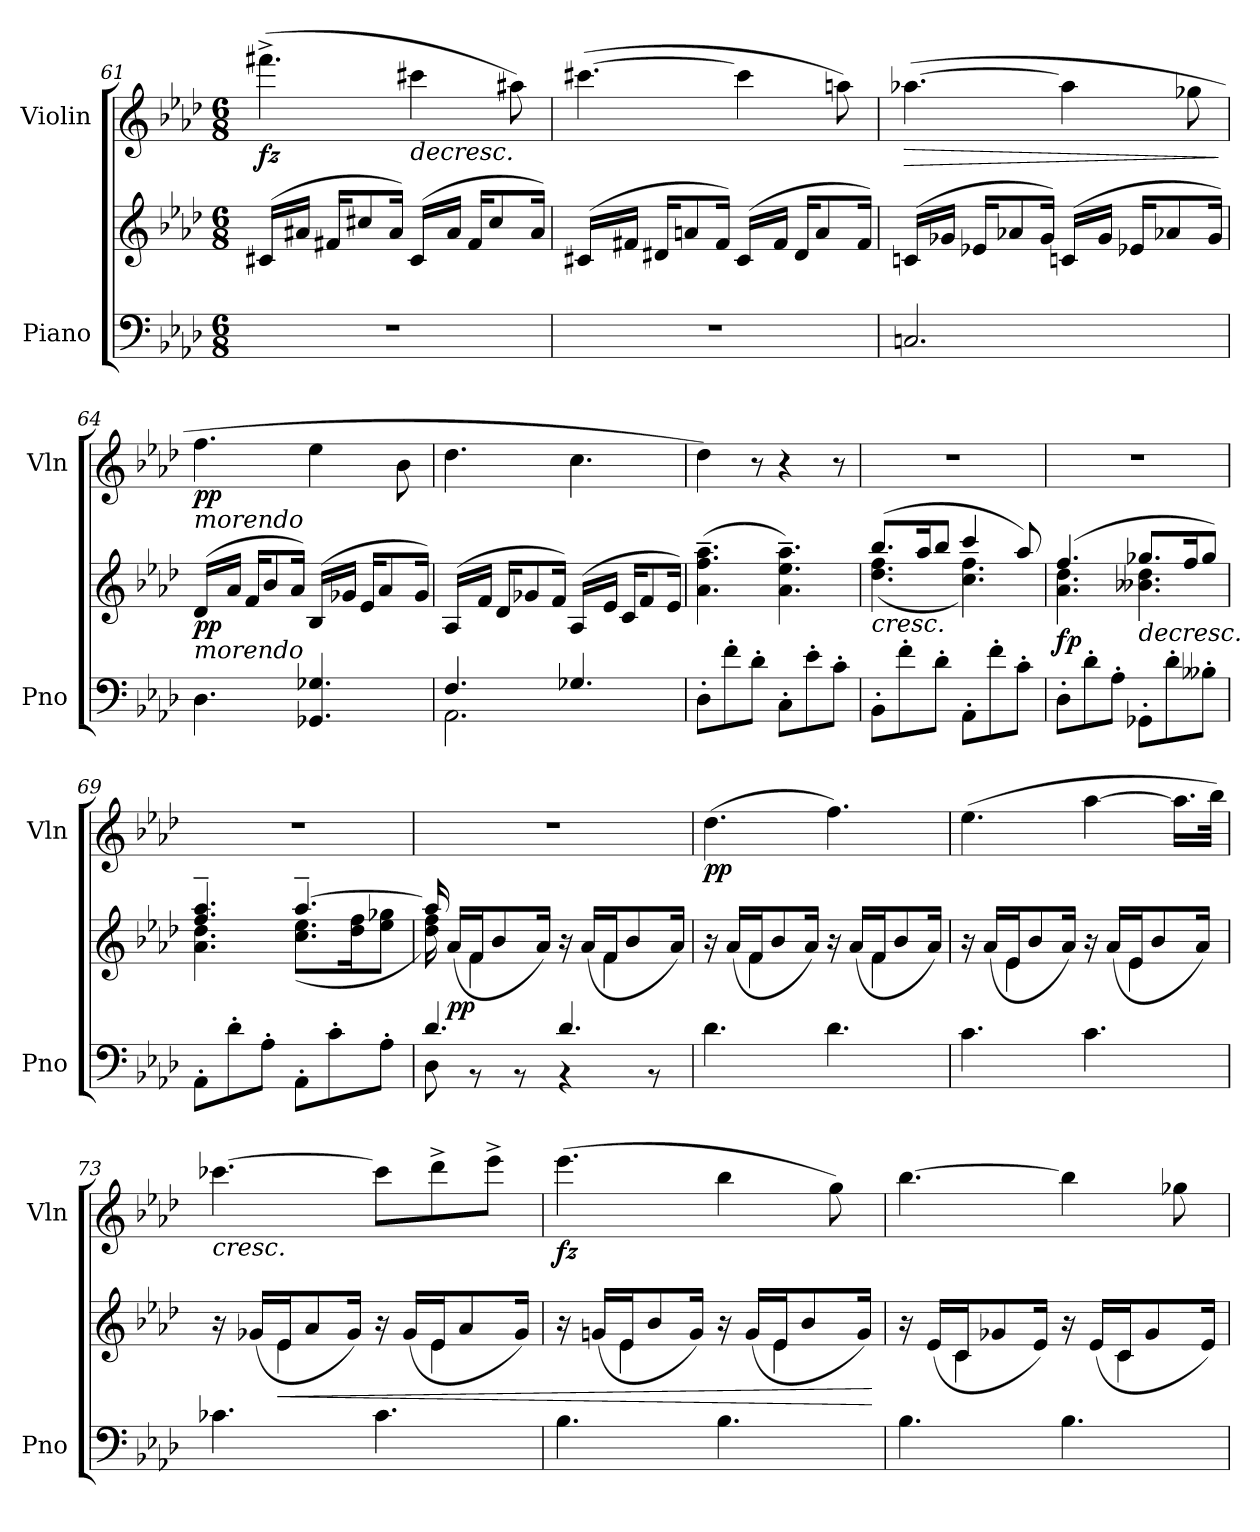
**kern	**kern	**dynam	**kern	**dynam
*part2	*part2	*part2	*part1	*part1
*staff3	*staff2	*staff2/3	*staff1	*staff1
*I"Piano	*	*	*I"Violin	*
*I'Pno	*	*	*I'Vln	*
!!LO:LB:g=z
*clefF4	*clefG2	*	*clefG2	*
*k[b-e-a-d-]	*k[b-e-a-d-]	*	*k[b-e-a-d-]	*
*M6/8	*M6/8	*	*M6/8	*
=61	=61	=61	=61	=61
*	*^	*	*	*
*	*	*^	*	*	*
!	!	!	!	!	!	!LO:DY:b
2.r	(>16c#X/LL	4.c#\yy	8ryy	.	(>4.fff#X^\	fz
.	16a#X/JJ	.	.	.	.	.
.	16f#X/KL	.	4f#\yy	.	.	.
.	8cc#X/	.	.	.	.	.
.	16a#/Jk)	.	.	.	.	.
!	!	!	!	!	!	!LO:HP:b
.	(>16c#/LL	4.c#\yy	8ryy	.	4ccc#X\	>
.	16a#/JJ	.	.	.	.	.
.	16f#/KL	.	4f#\yy	.	.	.
.	8cc#/	.	.	.	.	.
.	.	.	.	.	8aa#X\)	.
.	16a#/Jk)	.	.	.	.	.
=62	=62	=62	=62	=62	=62	=62
2.r	(>16c#X/LL	4.c#\yy	8ryy	.	(>[4.ccc#X\	.
.	16f#X/JJ	.	.	.	.	.
.	16d#X/KL	.	4d#\yy	.	.	.
.	8an/	.	.	.	.	.
.	16f#/Jk)	.	.	.	.	.
.	(>16c#/LL	4.c#\yy	8ryy	.	4ccc#\]	.
.	16f#/JJ	.	.	.	.	.
.	16d#/KL	.	4d#\yy	.	.	.
.	8a/	.	.	.	.	.
.	.	.	.	.	8aan\)	.
.	16f#/Jk)	.	.	.	.	.
=63	=63	=63	=63	=63	=63	=63
!	!	!	!	!	!	!LO:HP:b
2.Cn/	(>16cn/LL	4.c\yy	8ryy	.	(>[4.aa-X\	>
.	16g-X/JJ	.	.	.	.	.
.	16e-X/KL	.	4e-\yy	.	.	.
.	8a-X/	.	.	.	.	.
.	16g-/Jk)	.	.	.	.	.
.	(>16cn/LL	4.c\yy	8ryy	.	4aa-\]	.
.	16g-/JJ	.	.	.	.	.
.	16e-X/KL	.	4e-\yy	.	.	.
.	8a-X/	.	.	.	.	.
.	.	.	.	.	8gg-X\	.
.	16g-/Jk)	.	.	.	.	.
*	*v	*v	*v	*	*	*
.	.	.	.	]
=64	=64	=64	=64	=64
*	*^	*	*	*
*	*	*^	*	*	*
!	!	!	!	!	!LO:TX:b:i:t=morendo	!
!	!LO:TX:b:i:t=morendo	!	!	!	!	!
!	!	!	!	!LO:DY:b	!	!LO:DY:b
4.D-\	(>16d-/LL	4.d-\yy	8ryy	pp	4.ff\	pp
.	16a-/JJ	.	.	.	.	.
.	16f/KL	.	4f\yy	.	.	.
.	8b-/	.	.	.	.	.
.	16a-/Jk)	.	.	.	.	.
4.GG-X/ 4.G-X/	(>16B-/LL	4.B-\yy	8ryy	.	4ee-\	.
.	16g-X/JJ	.	.	.	.	.
.	16e-/KL	.	4e-\yy	.	.	.
.	8a-/	.	.	.	.	.
.	.	.	.	.	8b-\	.
.	16g-/Jk)	.	.	.	.	.
!!LO:LB:g=z
=65	=65	=65	=65	=65	=65	=65
*^	*	*	*	*	*	*
4.F/	2.AA-\	(>16A-/LL	4.A-\yy	8ryy	.	4.dd-\	.
.	.	16f/JJ	.	.	.	.	.
.	.	16d-/KL	.	4d-\yy	.	.	.
.	.	8g-X/	.	.	.	.	.
.	.	16f/Jk)	.	.	.	.	.
4.G-X/	.	(>16A-/LL	4.A-\yy	8ryy	.	4.cc\	.
.	.	16e-/JJ	.	.	.	.	.
.	.	16c/KL	.	4c\yy	.	.	.
.	.	8f/	.	.	.	.	.
.	.	16e-/Jk)	.	.	.	.	.
*v	*v	*	*	*	*	*	*
*	*v	*v	*v	*	*	*
=66	=66	=66	=66	=66
8D-'\L	(>4.a-\~ 4.ff\~ 4.aa-\~	.	4dd-\)	.
8f'\	.	.	.	.
8d-'\J	.	.	8r	.
8C'\L	4.a-\~ 4.ee-\~ 4.aa-\~)	.	4r	.
8e-'\	.	.	.	.
8c'\J	.	.	8r	.
=67	=67	=67	=67	=67
!	!	!LO:HP:b	!	!
*	*^	*	*	*
8BB-'\L	(>8.bb-/L	(<4.dd-\ 4.ff\	<	2.r	.
8f'\	.	.	.	.	.
.	16aa-/K	.	.	.	.
8d-'\J	8bb-/J	.	.	.	.
8AA-'\L	4ccc/	4.cc\ 4.ff\)	.	.	.
8f'\	.	.	.	.	.
8c'\J	8aa-/)	.	.	.	.
=68	=68	=68	=68	=68	=68
!	!	!	!LO:DY:b	!	!
8D-'\L	(>4.ff/	4.a-\ 4.dd-\	fp	2.r	.
8d-'\	.	.	.	.	.
8A-'\J	.	.	.	.	.
!	!	!	!LO:HP:b	!	!
8GG-X'\L	8.gg-X/L	4.b--X\ 4.dd-\	>	.	.
8d-'\	.	.	.	.	.
.	16ff/K	.	.	.	.
8B--X'\J	8gg-/J)	.	.	.	.
=69	=69	=69	=69	=69	=69
8AA-'\L	4.ff/~ 4.aa-/~	4.a-\ 4.dd-\	.	2.r	.
8d-'\	.	.	.	.	.
8A-'\J	.	.	.	.	.
8AA-'\L	[4.aa-~/	(<8.cc\ 8.ee-\L	[	.	.
8c'\	.	.	.	.	.
.	.	16dd-\ 16ff\K	.	.	.
8A-'\J	.	8ee-\ 8gg-X\J	.	.	.
=70	=70	=70	=70	=70	=70
*^	*	*	*	*	*
4.d-/	8D-\	16aa-/]	16dd-\ 16ff\)	.	2.r	.
!	!	!	!	!LO:DY:b	!	!
.	.	(>16a-/LL	16ryy	pp	.	.
.	8r	16f/J	4f\	.	.	.
.	.	8b-/	.	.	.	.
.	8r	.	.	.	.	.
.	.	16a-/Jk)	.	.	.	.
4.d-/	4r	16r	8ryy	.	.	.
.	.	(>16a-/LL	.	.	.	.
.	.	16f/J	4f\	.	.	.
.	.	8b-/	.	.	.	.
.	8r	.	.	.	.	.
.	.	16a-/Jk)	.	.	.	.
*v	*v	*	*	*	*	*
!!LO:PB:g=z
=71	=71	=71	=71	=71	=71
!	!	!	!	!	!LO:DY:b
4.d-\	16r	8ryy	.	(>4.dd-\	pp
.	(>16a-/LL	.	.	.	.
.	16f/J	4f\	.	.	.
.	8b-/	.	.	.	.
.	16a-/Jk)	.	.	.	.
4.d-\	16r	8ryy	.	4.ff\)	.
.	(>16a-/LL	.	.	.	.
.	16f/J	4f\	.	.	.
.	8b-/	.	.	.	.
.	16a-/Jk)	.	.	.	.
=72	=72	=72	=72	=72	=72
4.c\	16r	8ryy	.	(>4.ee-\	.
.	(>16a-/LL	.	.	.	.
.	16e-/J	4e-\	.	.	.
.	8b-/	.	.	.	.
.	16a-/Jk)	.	.	.	.
4.c\	16r	8ryy	.	[4aa-\	.
.	(>16a-/LL	.	.	.	.
.	16e-/J	4e-\	.	.	.
.	8b-/	.	.	.	.
.	.	.	.	16.aa-\LL]	.
.	16a-/Jk)	.	.	.	.
.	.	.	.	32bb-\JJk)	.
=73	=73	=73	=73	=73	=73
!	!	!	!	!	!LO:HP:b
4.c-X\	16r	8ryy	.	[4.ccc-X\	<
.	(>16g-X/LL	.	.	.	.
!	!	!	!LO:HP:b	!	!
.	16e-/J	4e-\	<	.	.
.	8a-/	.	.	.	.
.	16g-/Jk)	.	.	.	.
4.c-\	16r	8ryy	.	8ccc-\L]	.
.	(>16g-/LL	.	.	.	.
.	16e-/J	4e-\	.	8ddd-^\	]
.	8a-/	.	.	.	.
.	.	.	.	8eee-^\J	.
.	16g-/Jk)	.	.	.	.
*	*v	*v	*	*	*
.	.	]	.	.
=74	=74	=74	=74	=74
*	*^	*	*	*
!	!	!	!	!	!LO:DY:b
4.B-\	16r	8ryy	.	(>4.eee-\	fz
.	(>16gn/LL	.	.	.	.
.	16e-/J	4e-\	.	.	.
.	8b-/	.	.	.	.
.	16g/Jk)	.	.	.	.
4.B-\	16r	8ryy	.	4bb-\	.
.	(>16g/LL	.	.	.	.
.	16e-/J	4e-\	.	.	.
.	8b-/	.	.	.	.
.	.	.	.	8gg\)	.
.	16g/Jk)	.	.	.	.
*	*v	*v	*	*	*
.	.	[	.	.
=75	=75	=75	=75	=75
*	*^	*	*	*
4.B-\	16r	8ryy	.	[4.bb-\	.
.	(>16e-/LL	.	.	.	.
.	16c/J	4c\	.	.	.
.	8g-X/	.	.	.	.
.	16e-/Jk)	.	.	.	.
4.B-\	16r	8ryy	.	4bb-\]	.
.	(>16e-/LL	.	.	.	.
.	16c/J	4c\	.	.	.
.	8g-/	.	.	.	.
.	.	.	.	8gg-X\	.
.	16e-/Jk)	.	.	.	.
*	*v	*v	*	*	*
.	.	.	.	[
=	=	=	=	=
*-	*-	*-	*-	*-
